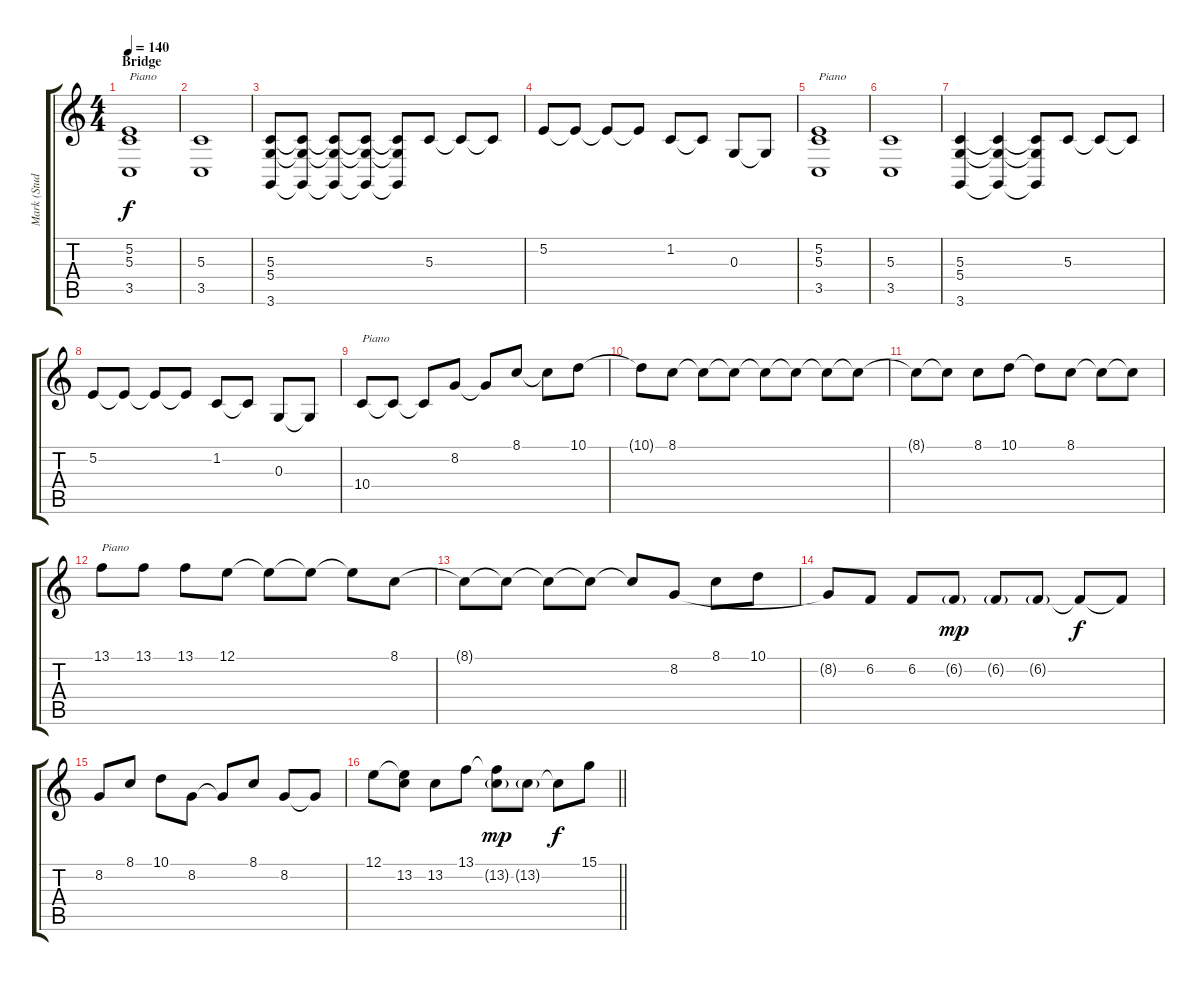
\track ("Mark (Studio Keyboard" "Mark (Stud") {instrument voiceoohs}
\staff {score tabs}
\tuning (E4 B3 G3 D3 A2 E2) {hide}
\ts (4 4)
\section ("" "Bridge")
\tempo 140
\clef g2
\ks c
(5.2 5.3 3.5).1{txt "Piano" dy f volume 16 instrument acousticgrandpiano} |
(5.3 3.5).1{volume 16 instrument acousticgrandpiano} |
(5.3 5.4 3.6).8{volume 16 instrument acousticgrandpiano} (5.3{t} 5.4{t} 3.6{t}).8 (5.3{t} 5.4{t} 3.6{t}).8 (5.3{t} 5.4{t} 3.6{t}).8 (5.3{t} 5.4{t} 3.6{t}).8 5.3.8 5.3{t}.8 5.3{t}.8 |
5.2.8{volume 16 instrument acousticgrandpiano} 5.2{t}.8 5.2{t}.8 5.2{t}.8 1.2.8 1.2{t}.8 0.3.8 0.3{t}.8 |
(5.2 5.3 3.5).1{txt "Piano" volume 16 instrument acousticgrandpiano} |
(5.3 3.5).1{volume 16 instrument acousticgrandpiano} |
(5.3 5.4 3.6).4{volume 16 instrument acousticgrandpiano} (5.3{t} 5.4{t} 3.6{t}).4 (5.3{t} 5.4{t} 3.6{t}).8 5.3.8 5.3{t}.8 5.3{t}.8 |
5.2.8{volume 16 instrument acousticgrandpiano} 5.2{t}.8 5.2{t}.8 5.2{t}.8 1.2.8 1.2{t}.8 0.3.8 0.3{t}.8 |
10.4.8{txt "Piano" volume 16 instrument acousticgrandpiano} 10.4{t}.8 10.4{t}.8 8.2.8 8.2{t}.8 8.1.8 8.1{t}.8 10.1.8 |
10.1{t}.8{volume 16 instrument acousticgrandpiano} 8.1.8 8.1{t}.8 8.1{t}.8 8.1{t}.8 8.1{t}.8 8.1{t}.8 8.1{t}.8 |
8.1{t}.8{volume 16 instrument acousticgrandpiano} 8.1{t}.8 8.1.8 10.1.8 10.1{t}.8 8.1.8 8.1{t}.8 8.1{t}.8 |
13.1.8{txt "Piano" volume 16 instrument acousticgrandpiano} 13.1.8 13.1.8 12.1.8 12.1{t}.8 12.1{t}.8 12.1{t}.8 8.1.8 |
8.1{t}.8{volume 13 instrument acousticgrandpiano} 8.1{t}.8 8.1{t}.8 8.1{t}.8 8.1{t}.8 8.2.8 8.1.8 10.1.8 |
8.2{t}.8 6.2.8{volume 16 instrument acousticgrandpiano} 6.2.8 6.2{g}.8{dy mp} 6.2{g}.8 6.2{g}.8 6.2{t}.8{dy f} 6.2{t}.8 |
8.2.8{volume 16 instrument acousticgrandpiano} 8.1.8 10.1.8 8.2.8 8.2{t}.8 8.1.8 8.2.8 8.2{t}.8 |
\barLineRight lightlight
12.1.8{volume 16 instrument acousticgrandpiano} (12.1{t} 13.2).8 13.2.8 13.1.8 (13.1{t} 13.2{g}).8{dy mp} 13.2{g}.8 13.2{t}.8{dy f} 15.1.8
